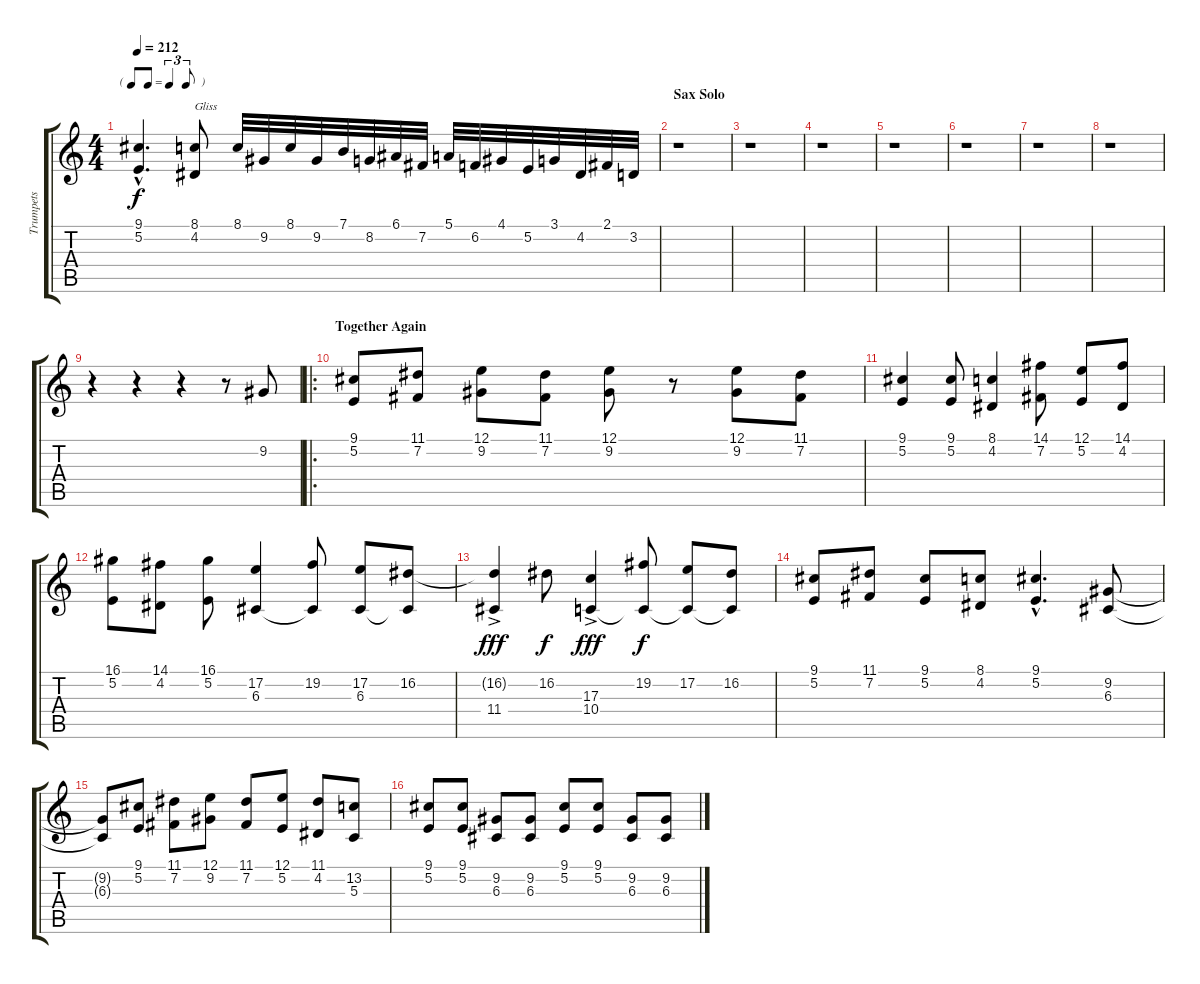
\track ("Trumpets" "Trumpets") {instrument brasssection}
\staff {score tabs}
\tuning (E4 B3 G3 D3 A2 E2) {hide}
\ts (4 4)
\tf triplet8th
\tempo 212
\clef g2
\ks c
(9.1{hac} 5.2{hac}).4{d dy f} (8.1 4.2).8{txt "Gliss"} 8.1.32 9.2.32 8.1.32 9.2.32 7.1.32 8.2.32 6.1.32 7.2.32 5.1.32 6.2.32 4.1.32 5.2.32 3.1.32 4.2.32 2.1.32 3.2.32 |
\section ("" "Sax Solo")
r.1 |
r.1 |
r.1 |
r.1 |
r.1 |
r.1 |
r.1 |
r.4 r.4 r.4 r.8 9.2.8 |
\ro
\section ("" "Together Again")
(9.1 5.2).8 (11.1 7.2).8 (12.1 9.2).8 (11.1 7.2).8 (12.1 9.2).8 r.8 (12.1 9.2).8 (11.1 7.2).8 |
(9.1 5.2).4 (9.1 5.2).8 (8.1 4.2).4 (14.1 7.2).8 (12.1 5.2).8 (14.1 4.2).8 |
(16.1 5.2).8 (14.1 4.2).8 (16.1 5.2).8 (17.2 6.3).4 (19.2 6.3{t}).8 (17.2 6.3).8 (16.2 6.3{t}).8 |
(16.2{t} 11.4{ac}).4{dy fff} 16.2.8{dy f} (17.3 10.4{ac}).4{dy fff} (19.2 10.4{t}).8{dy f} (17.2 10.4{t}).8 (16.2 10.4{t}).8 |
(9.1 5.2).8 (11.1 7.2).8 (9.1 5.2).8 (8.1 4.2).8 (9.1{hac} 5.2{hac}).4{d} (9.2 6.3).8 |
(9.2{t} 6.3{t}).8 (9.1 5.2).8 (11.1 7.2).8 (12.1 9.2).8 (11.1 7.2).8 (12.1 5.2).8 (11.1 4.2).8 (13.2 5.3).8 |
(9.1 5.2).8 (9.1 5.2).8 (9.2 6.3).8 (9.2 6.3).8 (9.1 5.2).8 (9.1 5.2).8 (9.2 6.3).8 (9.2 6.3).8
